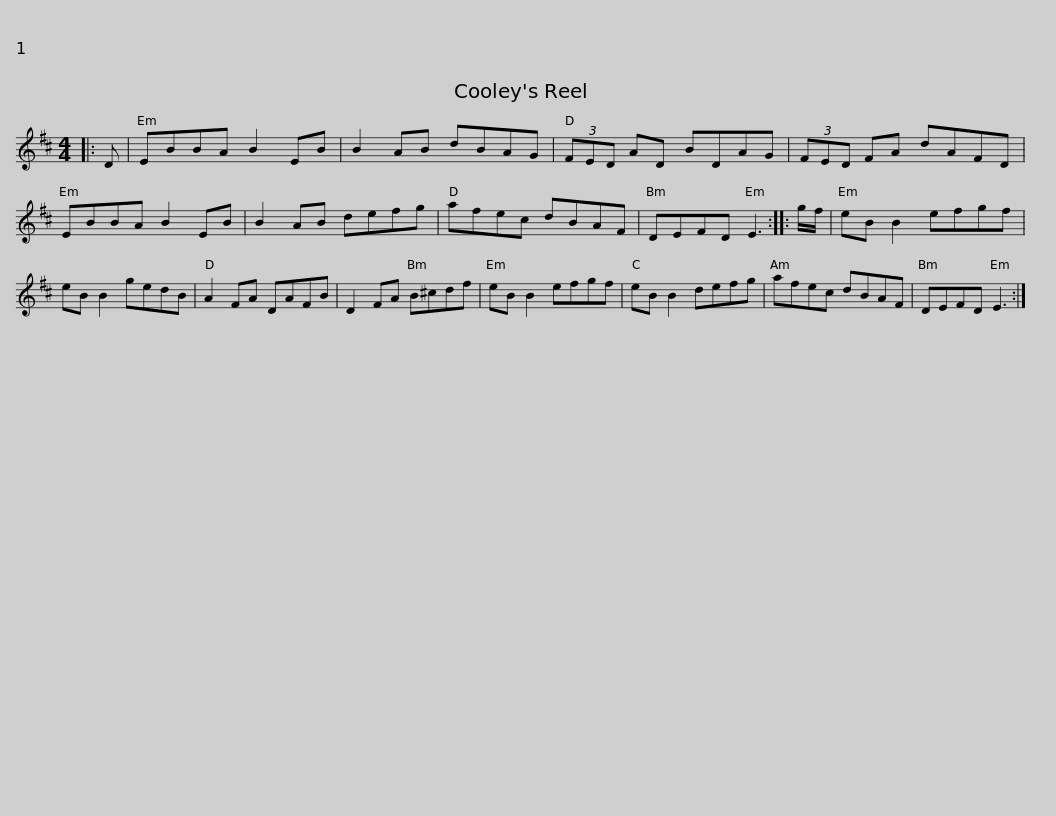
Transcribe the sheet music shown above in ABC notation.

X:1
L:1/8
M:4/4
I:linebreak $
K:D
V:1 treble
V:1
|: D | EBBA B2 EB | B2 AB dBAG | (3FED AD BDAG | (3FED FA dAFD | %5
 EBBA B2 EB |$ B2 AB defg | afec dBAF | DEFD E3 :: g/f/ | %10
 eB B2 efgf | eB B2 gedB | A2 FA DAFB |$ D2 FA B^cdf | eB B2 efgf | %15
 eB B2 defg | afec dBAF | DEFD E3 :| %18
